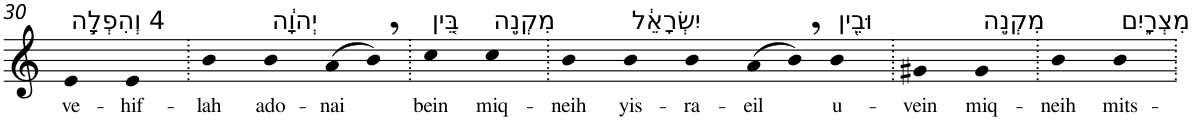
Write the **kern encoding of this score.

**kern	**text
*part1	*part1
*staff1	*staff1
*I"Piano	*
*I'Pno	*
!!LO:PB:g=z
*clefG2	*
*k[]	*
=30	=30
!LO:TX:a:t=4 וְהִפְלָ֣ה	!
!	!LO:LY:b
4e	ve-
!	!LO:LY:b
4e	-hif-
=31.	=31.
!	!LO:LY:b
4b	-lah
!LO:TX:a:t=יְהוָ֔ה	!
!	!LO:LY:b
4b	ado-
!	!LO:LY:b
(>8a	-nai
8b,)	.
=32.	=32.
!LO:TX:a:t=בֵּ֚ין	!
!	!LO:LY:b
4cc	bein
!LO:TX:a:t=מִקְנֵ֣ה	!
!	!LO:LY:b
4cc	miq-
=33.	=33.
!	!LO:LY:b
4b	-neih
!LO:TX:a:t=יִשְׂרָאֵ֔ל	!
!	!LO:LY:b
4b	yis-
!	!LO:LY:b
4b	-ra-
!	!LO:LY:b
(>8a	-eil
8b,)	.
!LO:TX:a:t=וּבֵ֖ין	!
!	!LO:LY:b
4b	u-
=34.	=34.
!	!LO:LY:b
4g#X	-vein
!LO:TX:a:t=מִקְנֵ֣ה	!
!	!LO:LY:b
4g#	miq-
=35.	=35.
!	!LO:LY:b
4b	-neih
!LO:TX:a:t=מִצְרָ֑יִם	!
!	!LO:LY:b
4b	mits-
=.	=.
*-	*-
